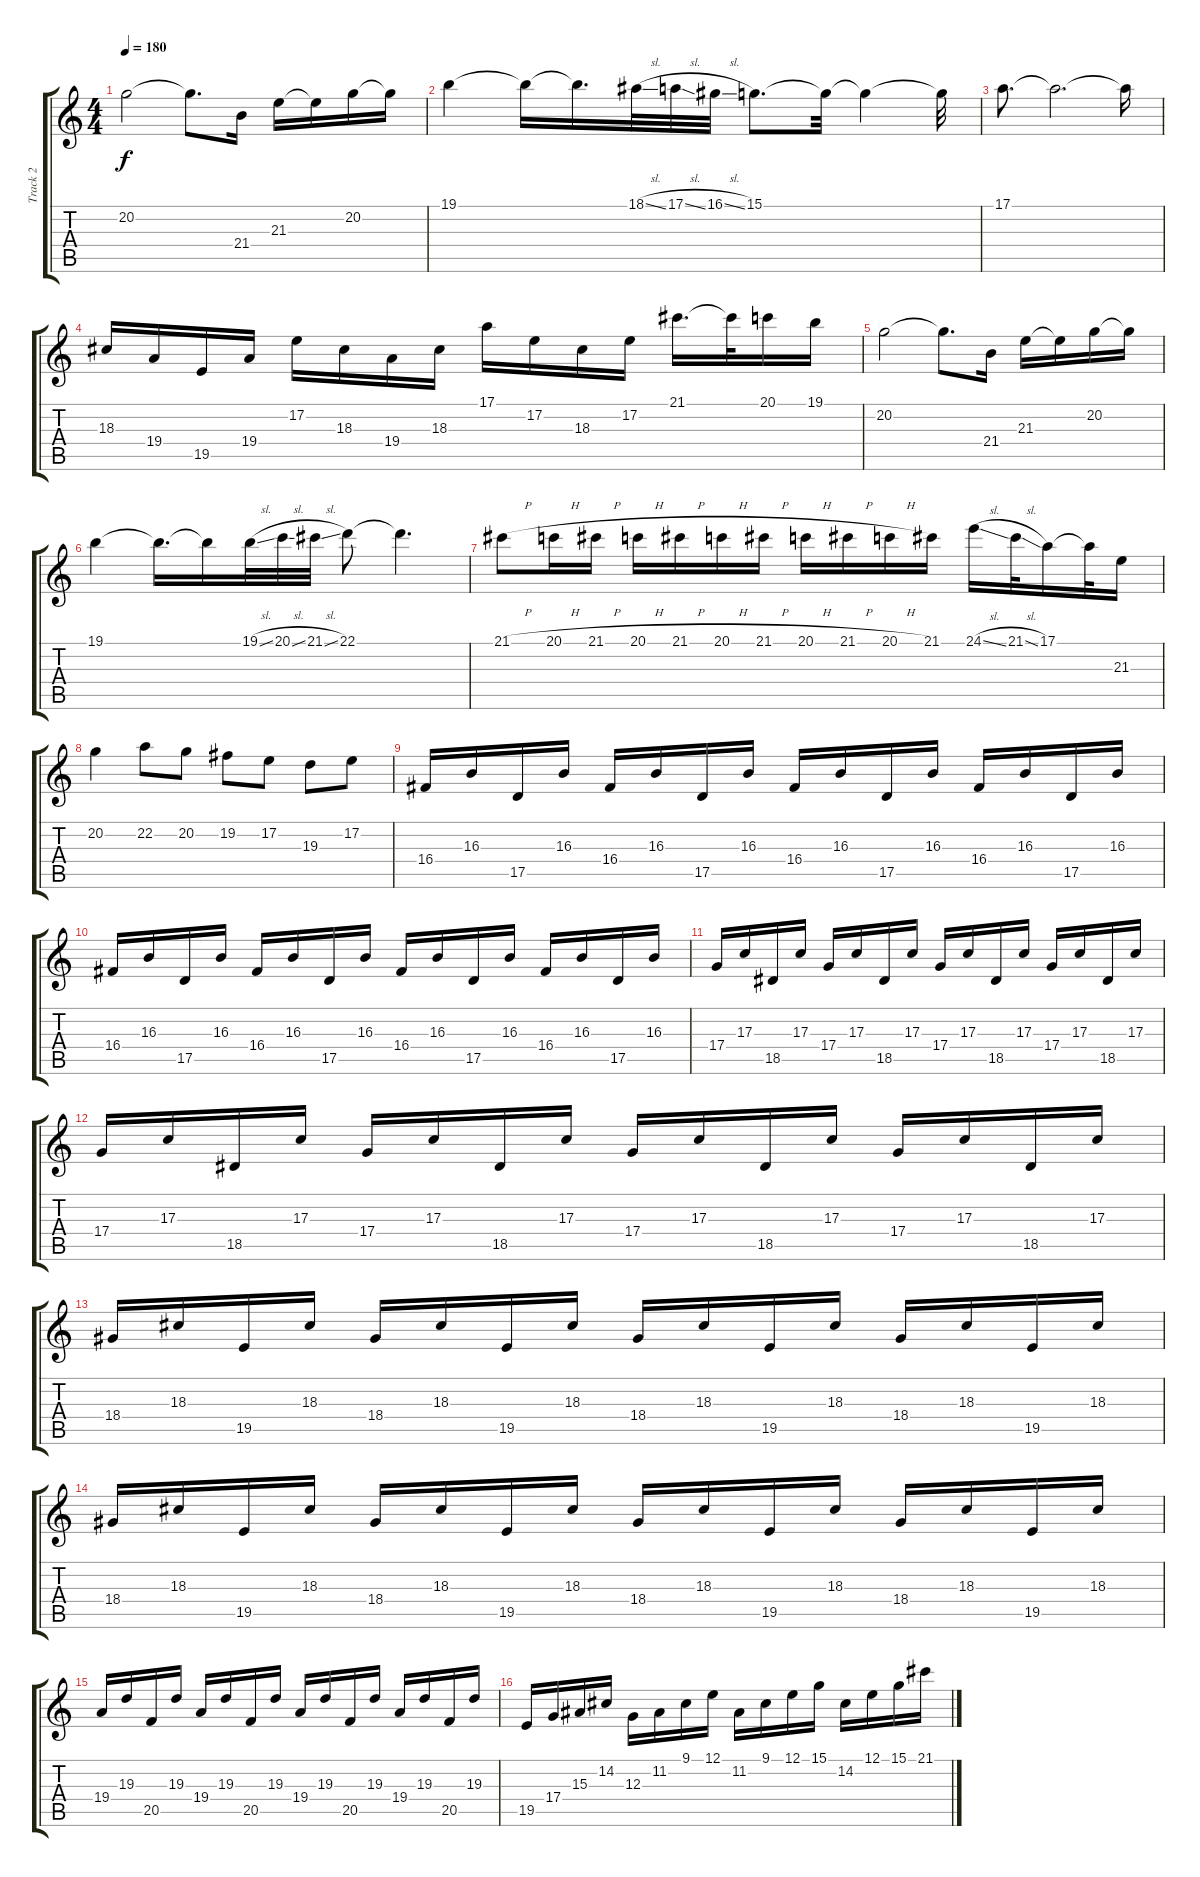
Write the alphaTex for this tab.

\track ("Track 2" "Track 2") {instrument lead1square}
\staff {score tabs}
\tuning (E4 B3 G3 D3 A2 E2) {hide}
\ts (4 4)
\tempo 180
\clef g2
\ks c
20.2.2{dy f} 20.2{t}.8{d} 21.4.16 21.3.16 21.3{t}.16 20.2.16 20.2{t}.16 |
19.1.4 19.1{t}.16 19.1{t}.16{d} 18.1{sl}.32 17.1{sl}.32 16.1{sl}.32 15.1.8{d} 15.1{t}.32 15.1{t}.4 15.1{t}.32 |
17.1.8{d} 17.1{t}.2{d} 17.1{t}.16 |
18.3.16 19.4.16 19.5.16 19.4.16 17.2.16 18.3.16 19.4.16 18.3.16 17.1.16 17.2.16 18.3.16 17.2.16 21.1.16{d} 21.1{t}.32 20.1.16 19.1.16 |
20.2.2 20.2{t}.8{d} 21.4.16 21.3.16 21.3{t}.16 20.2.16 20.2{t}.16 |
19.1.4 19.1{t}.16{d} 19.1{t}.16 19.1{sl}.32 20.1{sl}.32 21.1{sl}.32 22.1.8 22.1{t}.4{d} |
21.1{h}.8 20.1{h}.16 21.1{h}.16 20.1{h}.16 21.1{h}.16 20.1{h}.16 21.1{h}.16 20.1{h}.16 21.1{h}.16 20.1{h}.16 21.1.16 24.1{sl}.16 21.1{sl}.32 17.1.16 17.1{t}.32 21.3.16 |
20.2.4 22.2.8 20.2.8 19.2.8 17.2.8 19.3.8 17.2.8 |
16.4.16 16.3.16 17.5.16 16.3.16 16.4.16 16.3.16 17.5.16 16.3.16 16.4.16 16.3.16 17.5.16 16.3.16 16.4.16 16.3.16 17.5.16 16.3.16 |
16.4.16 16.3.16 17.5.16 16.3.16 16.4.16 16.3.16 17.5.16 16.3.16 16.4.16 16.3.16 17.5.16 16.3.16 16.4.16 16.3.16 17.5.16 16.3.16 |
17.4.16 17.3.16 18.5.16 17.3.16 17.4.16 17.3.16 18.5.16 17.3.16 17.4.16 17.3.16 18.5.16 17.3.16 17.4.16 17.3.16 18.5.16 17.3.16 |
17.4.16 17.3.16 18.5.16 17.3.16 17.4.16 17.3.16 18.5.16 17.3.16 17.4.16 17.3.16 18.5.16 17.3.16 17.4.16 17.3.16 18.5.16 17.3.16 |
18.4.16 18.3.16 19.5.16 18.3.16 18.4.16 18.3.16 19.5.16 18.3.16 18.4.16 18.3.16 19.5.16 18.3.16 18.4.16 18.3.16 19.5.16 18.3.16 |
18.4.16 18.3.16 19.5.16 18.3.16 18.4.16 18.3.16 19.5.16 18.3.16 18.4.16 18.3.16 19.5.16 18.3.16 18.4.16 18.3.16 19.5.16 18.3.16 |
19.4.16 19.3.16 20.5.16 19.3.16 19.4.16 19.3.16 20.5.16 19.3.16 19.4.16 19.3.16 20.5.16 19.3.16 19.4.16 19.3.16 20.5.16 19.3.16 |
19.5.16 17.4.16 15.3.16 14.2.16 12.3.16 11.2.16 9.1.16 12.1.16 11.2.16 9.1.16 12.1.16 15.1.16 14.2.16 12.1.16 15.1.16 21.1.16
